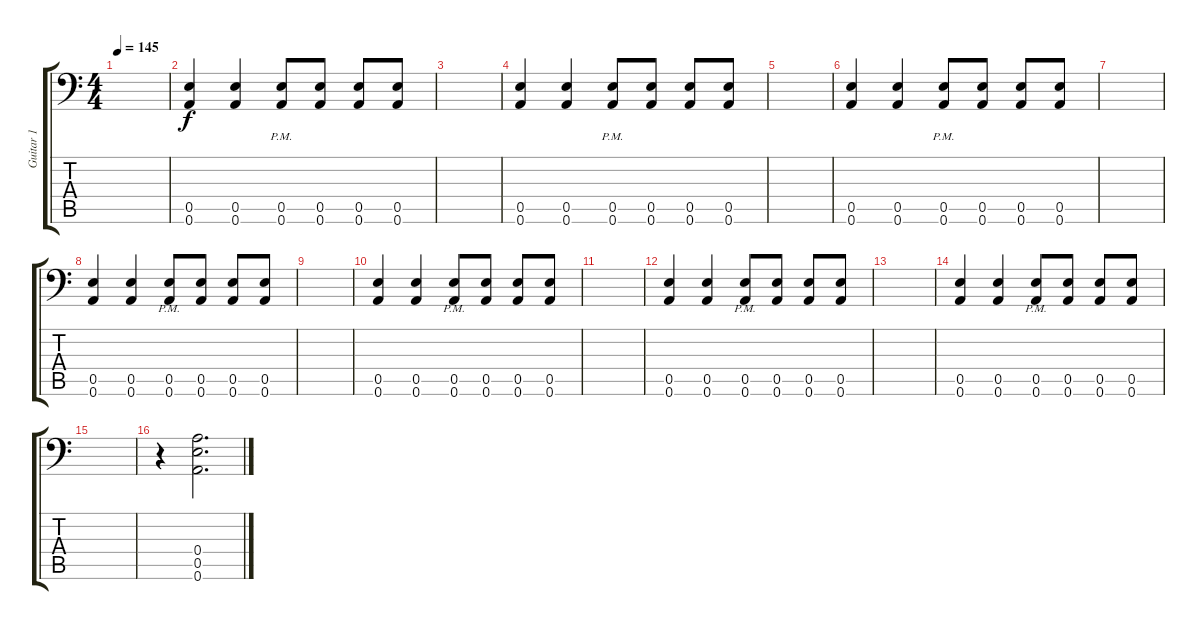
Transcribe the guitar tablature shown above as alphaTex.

\track ("Guitar 1" "Guitar 1") {instrument distortionguitar}
\staff {score tabs}
\tuning (B3 Gb3 D3 A2 E2 A1) {hide}
\ts (4 4)
\tempo 145
\clef f4
\ks c
|
(0.5 0.6).4 (0.5 0.6).4 (0.5{pm} 0.6{pm}).8 (0.5 0.6).8 (0.5 0.6).8 (0.5 0.6).8 |
|
(0.5 0.6).4 (0.5 0.6).4 (0.5{pm} 0.6{pm}).8 (0.5 0.6).8 (0.5 0.6).8 (0.5 0.6).8 |
|
(0.5 0.6).4 (0.5 0.6).4 (0.5{pm} 0.6{pm}).8 (0.5 0.6).8 (0.5 0.6).8 (0.5 0.6).8 |
|
(0.5 0.6).4 (0.5 0.6).4 (0.5{pm} 0.6{pm}).8 (0.5 0.6).8 (0.5 0.6).8 (0.5 0.6).8 |
|
(0.5 0.6).4 (0.5 0.6).4 (0.5{pm} 0.6{pm}).8 (0.5 0.6).8 (0.5 0.6).8 (0.5 0.6).8 |
|
(0.5 0.6).4 (0.5 0.6).4 (0.5{pm} 0.6{pm}).8 (0.5 0.6).8 (0.5 0.6).8 (0.5 0.6).8 |
|
(0.5 0.6).4 (0.5 0.6).4 (0.5{pm} 0.6{pm}).8 (0.5 0.6).8 (0.5 0.6).8 (0.5 0.6).8 |
|
r.4 (0.4 0.5 0.6).2{d}
